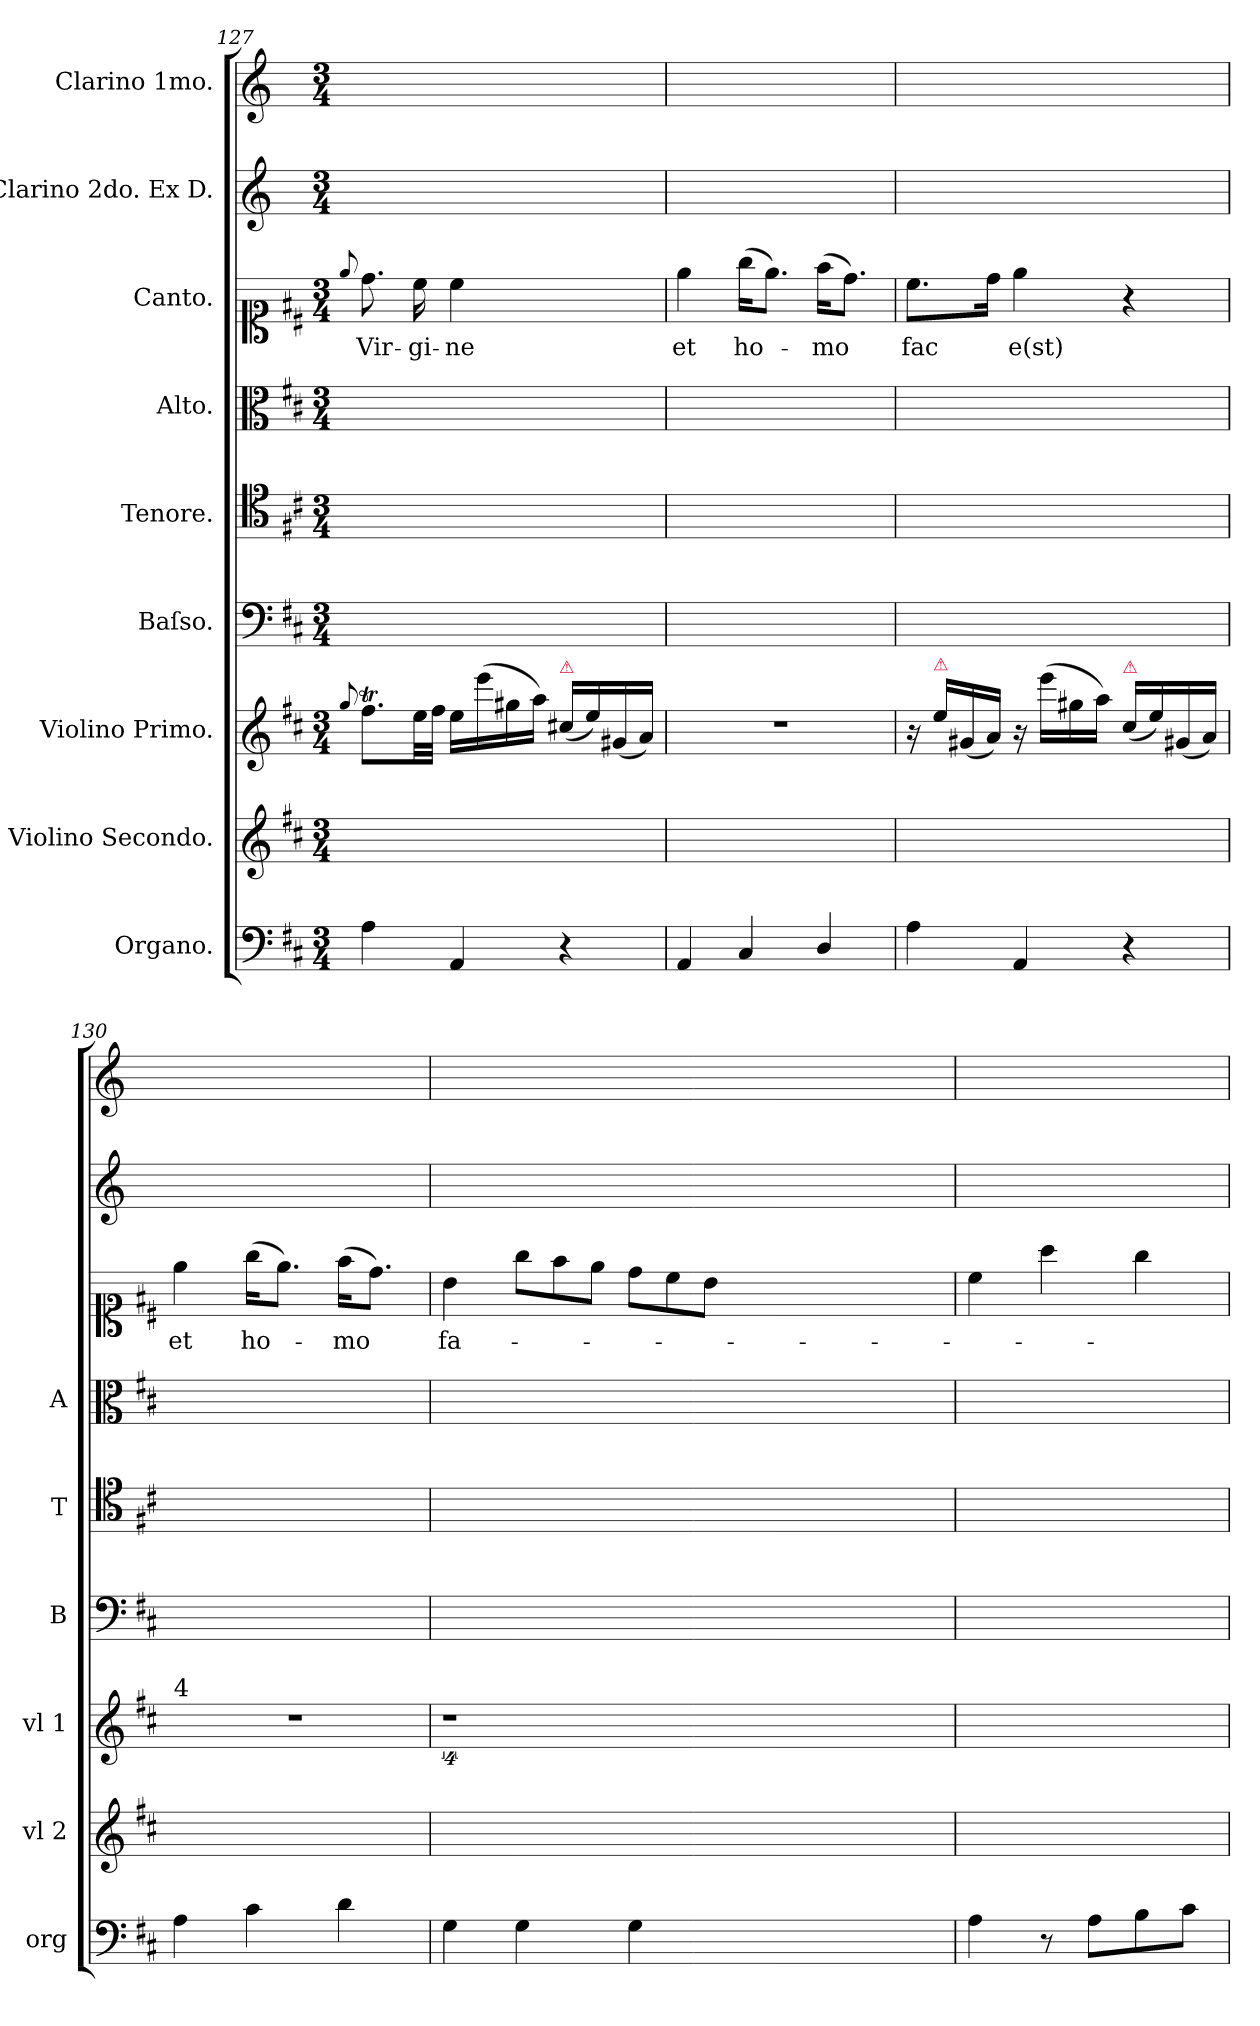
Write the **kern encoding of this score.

**kern	**kern	**kern	**kern	**kern	**kern	**kern	**text	**kern	**kern
*part9	*part8	*part7	*part6	*part5	*part4	*part3	*part3	*part2	*part1
*staff9	*staff8	*staff7	*staff6	*staff5	*staff4	*staff3	*staff3	*staff2	*staff1
*I"Organo.	*I"Violino Secondo.	*I"Violino Primo.	*I"Baſso.	*I"Tenore.	*I"Alto.	*I"Canto.	*	*I"Clarino 2do. Ex D.	*I"Clarino 1mo.
*I'org	*I'vl 2	*I'vl 1	*I'B	*I'T	*I'A	*	*	*	*
*clefF4	*clefG2	*clefG2	*clefF4	*clefC4	*clefC3	*clefC1	*	*clefG2	*clefG2
*	*	*	*	*	*	*	*	*ITrd-1c-2	*ITrd-1c-2
*k[f#c#]	*k[f#c#]	*k[f#c#]	*k[f#c#]	*k[f#c#]	*k[f#c#]	*k[f#c#]	*	*k[f#c#]	*k[f#c#]
*M3/4	*M3/4	*M3/4	*M3/4	*M3/4	*M3/4	*M3/4	*	*M3/4	*M3/4
=127	=127	=127	=127	=127	=127	=127	=127	=127	=127
.	.	8qqgg/	.	.	.	8qqee/	.	.	.
4A\	2.ryy	8.ff#t\L	2.ryy	2.ryy	2.ryy	8.dd\	Vir-	2.ryy	2.ryy
.	.	32ee\LL	.	.	.	16cc#\	-gi-	.	.
.	.	32ff#\JJJ	.	.	.	.	.	.	.
4AA/	.	16ee\LL	.	.	.	4cc#\	-ne	.	.
.	.	(>16eee\	.	.	.	.	.	.	.
.	.	16gg#X\	.	.	.	.	.	.	.
.	.	16aa\JJ)	.	.	.	.	.	.	.
!	!	!LO:TX:a:color=crimson:t=⚠	!	!	!	!	!	!	!
4r	.	(>16cc#X\LL	.	.	.	4ryy	.	.	.
.	.	16ee\)	.	.	.	.	.	.	.
.	.	(<16g#X/	.	.	.	.	.	.	.
.	.	16a/JJ)	.	.	.	.	.	.	.
=128	=128	=128	=128	=128	=128	=128	=128	=128	=128
4AA/	2.ryy	2.r	2.ryy	2.ryy	2.ryy	4ee\	et	2.ryy	2.ryy
4C#/	.	.	.	.	.	(>16gg\KL	ho-	.	.
.	.	.	.	.	.	8.ee\J)	.	.	.
4D/	.	.	.	.	.	(>16ff#\KL	-mo	.	.
.	.	.	.	.	.	8.dd\J)	.	.	.
=129	=129	=129	=129	=129	=129	=129	=129	=129	=129
4A\	2.ryy	16r	2.ryy	2.ryy	2.ryy	8.cc#\L	fac	2.ryy	2.ryy
!	!	!LO:TX:a:color=crimson:t=⚠	!	!	!	!	!	!	!
.	.	16ee\LL	.	.	.	.	.	.	.
.	.	(<16g#X/	.	.	.	.	.	.	.
.	.	16a/JJ)	.	.	.	16dd\Jk	.	.	.
4AA/	.	16r	.	.	.	4ee\	e(st)	.	.
.	.	(>16eee\LL	.	.	.	.	.	.	.
.	.	16gg#X\	.	.	.	.	.	.	.
.	.	16aa\JJ)	.	.	.	.	.	.	.
!	!	!LO:TX:a:color=crimson:t=⚠	!	!	!	!	!	!	!
4r	.	(>16cc#\LL	.	.	.	4r	.	.	.
.	.	16ee\)	.	.	.	.	.	.	.
.	.	(<16g#X/	.	.	.	.	.	.	.
.	.	16a/JJ)	.	.	.	.	.	.	.
=130	=130	=130	=130	=130	=130	=130	=130	=130	=130
!	!	!LO:TX:a:t=4	!	!	!	!	!	!	!
4A\	2.ryy	2.r	2.ryy	2.ryy	2.ryy	4ee\	et	2.ryy	2.ryy
4c#\	.	.	.	.	.	(>16gg\KL	ho-	.	.
.	.	.	.	.	.	8.ee\J)	.	.	.
4d\	.	.	.	.	.	(>16ff#\KL	-mo	.	.
.	.	.	.	.	.	8.dd\J)	.	.	.
=131	=131	=131	=131	=131	=131	=131	=131	=131	=131
4G\	2.ryy	4%9r	2.ryy	2.ryy	2.ryy	4b\	fa-	2.ryy	2.ryy
*	*	*	*	*	*	*Xtuplet	*	*	*
4G\	.	.	.	.	.	12gg\L	.	.	.
.	.	.	.	.	.	12ff#\	.	.	.
.	.	.	.	.	.	12ee\J	.	.	.
4G\	.	.	.	.	.	12dd\L	.	.	.
.	.	.	.	.	.	12cc#\	.	.	.
.	.	.	.	.	.	12b\J	.	.	.
1.ryy	1.ryy	.	1.ryy	1.ryy	1.ryy	1.ryy	.	1.ryy	1.ryy
=132	=132	=132	=132	=132	=132	=132	=132	=132	=132
4A\	2.ryy	2.ryy	2.ryy	2.ryy	2.ryy	4cc#\	.	2.ryy	2.ryy
8r	.	.	.	.	.	4aa\	.	.	.
8A\L	.	.	.	.	.	.	.	.	.
8B\	.	.	.	.	.	4gg\	.	.	.
8c#\J	.	.	.	.	.	.	.	.	.
=	=	=	=	=	=	=	=	=	=
*-	*-	*-	*-	*-	*-	*-	*-	*-	*-
